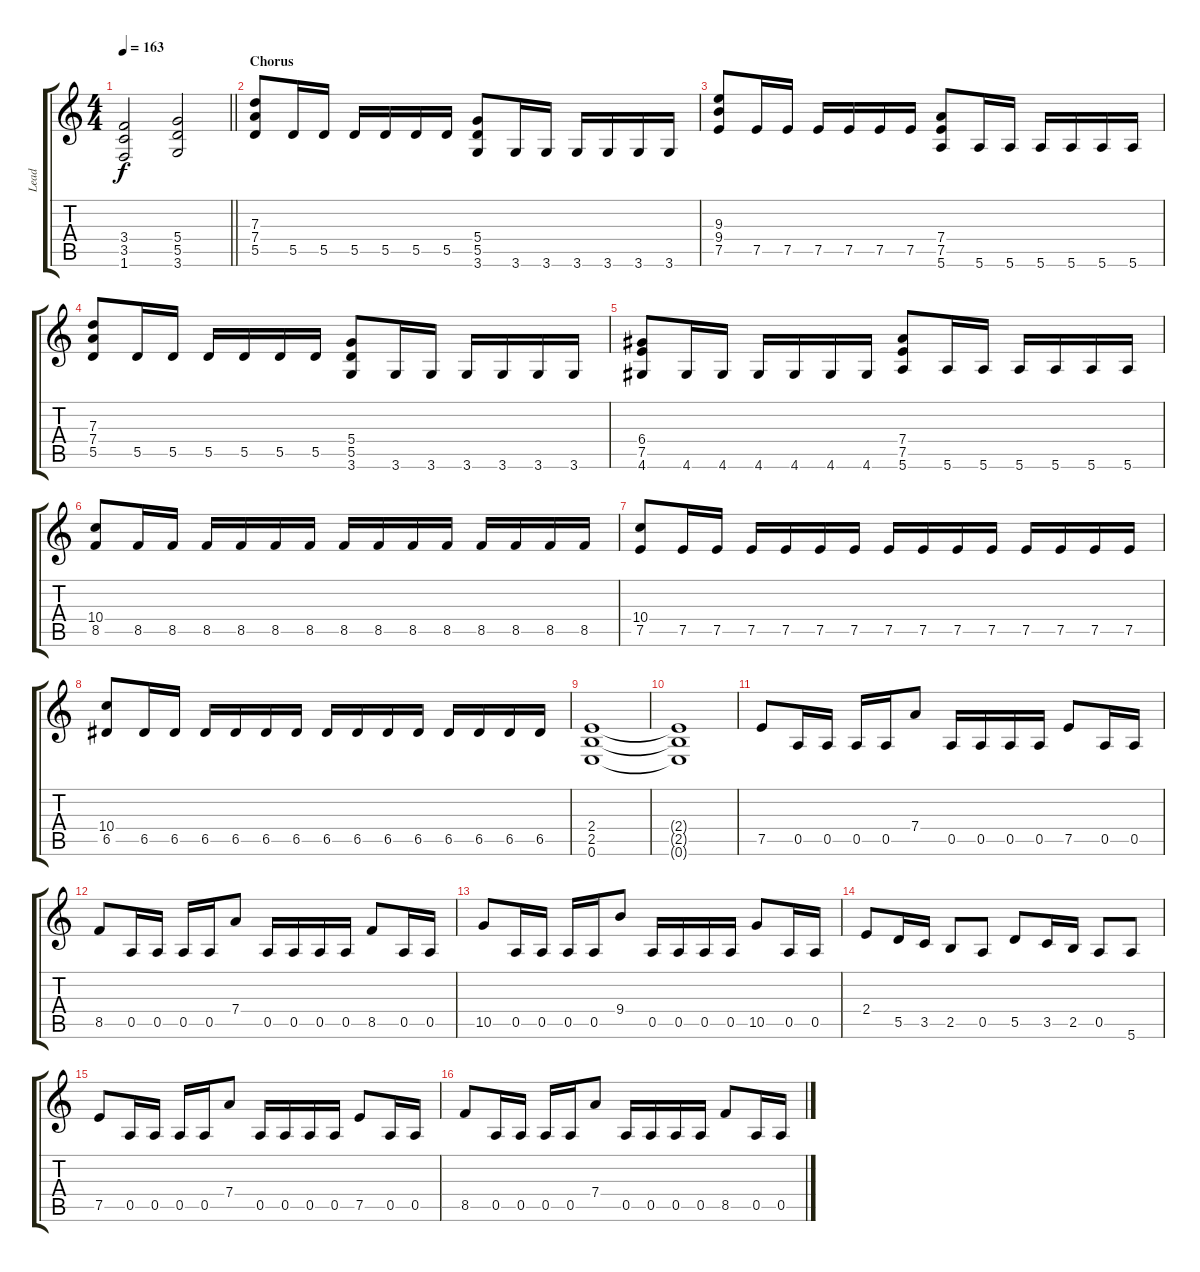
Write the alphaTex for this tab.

\track ("Lead" "Lead") {instrument overdrivenguitar}
\staff {score tabs}
\tuning (E4 B3 G3 D3 A2 E2) {hide}
\ts (4 4)
\tempo 163
\clef g2
\barLineRight lightlight
\ks c
(3.4 3.5 1.6).2{dy f} (5.4 5.5 3.6).2 |
\section ("" "Chorus")
(7.3 7.4 5.5).8 5.5.16 5.5.16 5.5.16 5.5.16 5.5.16 5.5.16 (5.4 5.5 3.6).8 3.6.16 3.6.16 3.6.16 3.6.16 3.6.16 3.6.16 |
(9.3 9.4 7.5).8 7.5.16 7.5.16 7.5.16 7.5.16 7.5.16 7.5.16 (7.4 7.5 5.6).8 5.6.16 5.6.16 5.6.16 5.6.16 5.6.16 5.6.16 |
(7.3 7.4 5.5).8 5.5.16 5.5.16 5.5.16 5.5.16 5.5.16 5.5.16 (5.4 5.5 3.6).8 3.6.16 3.6.16 3.6.16 3.6.16 3.6.16 3.6.16 |
(6.4 7.5 4.6).8 4.6.16 4.6.16 4.6.16 4.6.16 4.6.16 4.6.16 (7.4 7.5 5.6).8 5.6.16 5.6.16 5.6.16 5.6.16 5.6.16 5.6.16 |
(10.4 8.5).8 8.5.16 8.5.16 8.5.16 8.5.16 8.5.16 8.5.16 8.5.16 8.5.16 8.5.16 8.5.16 8.5.16 8.5.16 8.5.16 8.5.16 |
(10.4 7.5).8 7.5.16 7.5.16 7.5.16 7.5.16 7.5.16 7.5.16 7.5.16 7.5.16 7.5.16 7.5.16 7.5.16 7.5.16 7.5.16 7.5.16 |
(10.4 6.5).8 6.5.16 6.5.16 6.5.16 6.5.16 6.5.16 6.5.16 6.5.16 6.5.16 6.5.16 6.5.16 6.5.16 6.5.16 6.5.16 6.5.16 |
(2.4 2.5 0.6).1 |
(2.4{t} 2.5{t} 0.6{t}).1 |
7.5.8 0.5.16 0.5.16 0.5.16 0.5.16 7.4.8 0.5.16 0.5.16 0.5.16 0.5.16 7.5.8 0.5.16 0.5.16 |
8.5.8 0.5.16 0.5.16 0.5.16 0.5.16 7.4.8 0.5.16 0.5.16 0.5.16 0.5.16 8.5.8 0.5.16 0.5.16 |
10.5.8 0.5.16 0.5.16 0.5.16 0.5.16 9.4.8 0.5.16 0.5.16 0.5.16 0.5.16 10.5.8 0.5.16 0.5.16 |
2.4.8 5.5.16 3.5.16 2.5.8 0.5.8 5.5.8 3.5.16 2.5.16 0.5.8 5.6.8 |
7.5.8 0.5.16 0.5.16 0.5.16 0.5.16 7.4.8 0.5.16 0.5.16 0.5.16 0.5.16 7.5.8 0.5.16 0.5.16 |
8.5.8 0.5.16 0.5.16 0.5.16 0.5.16 7.4.8 0.5.16 0.5.16 0.5.16 0.5.16 8.5.8 0.5.16 0.5.16
